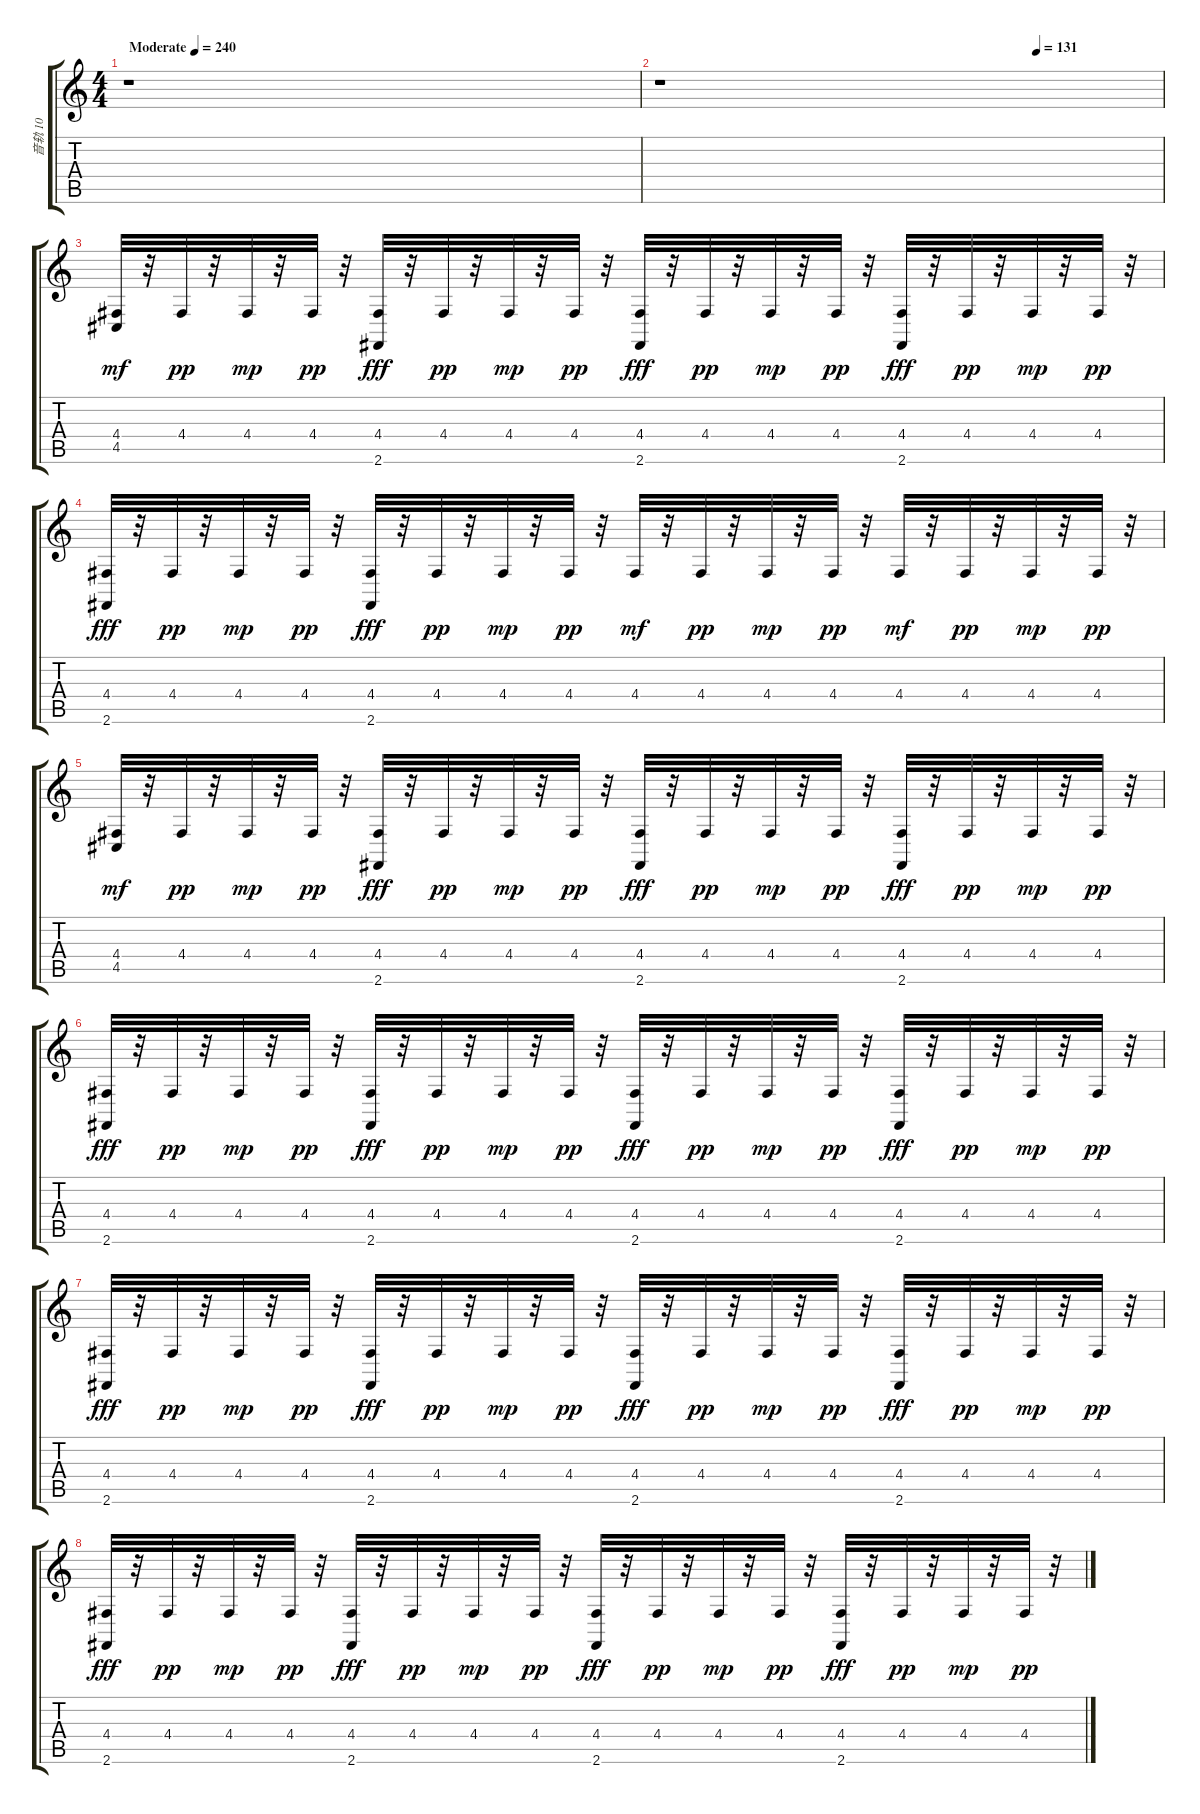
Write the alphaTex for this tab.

\track ("音轨 10" "音轨 10") {instrument drawbarorgan}
\staff {score tabs}
\tuning (E4 B3 G3 D3 A2 E2) {hide}
\ts (4 4)
\tempo (240 "Moderate")
\clef g2
\ks c
r.1{dy mf instrument drawbarorgan} |
\tempo (131 0.75)
r.1 |
(4.4 4.5).32 r.32 4.4.32{dy pp} r.32 4.4.32{dy mp} r.32 4.4.32{dy pp} r.32 (4.4 2.6).32{dy fff} r.32 4.4.32{dy pp} r.32 4.4.32{dy mp} r.32 4.4.32{dy pp} r.32 (4.4 2.6).32{dy fff} r.32 4.4.32{dy pp} r.32 4.4.32{dy mp} r.32 4.4.32{dy pp} r.32 (4.4 2.6).32{dy fff} r.32 4.4.32{dy pp} r.32 4.4.32{dy mp} r.32 4.4.32{dy pp} r.32 |
(4.4 2.6).32{dy fff} r.32 4.4.32{dy pp} r.32 4.4.32{dy mp} r.32 4.4.32{dy pp} r.32 (4.4 2.6).32{dy fff} r.32 4.4.32{dy pp} r.32 4.4.32{dy mp} r.32 4.4.32{dy pp} r.32 4.4.32{dy mf} r.32 4.4.32{dy pp} r.32 4.4.32{dy mp} r.32 4.4.32{dy pp} r.32 4.4.32{dy mf} r.32 4.4.32{dy pp} r.32 4.4.32{dy mp} r.32 4.4.32{dy pp} r.32 |
(4.4 4.5).32{dy mf} r.32 4.4.32{dy pp} r.32 4.4.32{dy mp} r.32 4.4.32{dy pp} r.32 (4.4 2.6).32{dy fff} r.32 4.4.32{dy pp} r.32 4.4.32{dy mp} r.32 4.4.32{dy pp} r.32 (4.4 2.6).32{dy fff} r.32 4.4.32{dy pp} r.32 4.4.32{dy mp} r.32 4.4.32{dy pp} r.32 (4.4 2.6).32{dy fff} r.32 4.4.32{dy pp} r.32 4.4.32{dy mp} r.32 4.4.32{dy pp} r.32 |
(4.4 2.6).32{dy fff} r.32 4.4.32{dy pp} r.32 4.4.32{dy mp} r.32 4.4.32{dy pp} r.32 (4.4 2.6).32{dy fff} r.32 4.4.32{dy pp} r.32 4.4.32{dy mp} r.32 4.4.32{dy pp} r.32 (4.4 2.6).32{dy fff} r.32 4.4.32{dy pp} r.32 4.4.32{dy mp} r.32 4.4.32{dy pp} r.32 (4.4 2.6).32{dy fff} r.32 4.4.32{dy pp} r.32 4.4.32{dy mp} r.32 4.4.32{dy pp} r.32 |
(4.4 2.6).32{dy fff} r.32 4.4.32{dy pp} r.32 4.4.32{dy mp} r.32 4.4.32{dy pp} r.32 (4.4 2.6).32{dy fff} r.32 4.4.32{dy pp} r.32 4.4.32{dy mp} r.32 4.4.32{dy pp} r.32 (4.4 2.6).32{dy fff} r.32 4.4.32{dy pp} r.32 4.4.32{dy mp} r.32 4.4.32{dy pp} r.32 (4.4 2.6).32{dy fff} r.32 4.4.32{dy pp} r.32 4.4.32{dy mp} r.32 4.4.32{dy pp} r.32 |
(4.4 2.6).32{dy fff} r.32 4.4.32{dy pp} r.32 4.4.32{dy mp} r.32 4.4.32{dy pp} r.32 (4.4 2.6).32{dy fff} r.32 4.4.32{dy pp} r.32 4.4.32{dy mp} r.32 4.4.32{dy pp} r.32 (4.4 2.6).32{dy fff} r.32 4.4.32{dy pp} r.32 4.4.32{dy mp} r.32 4.4.32{dy pp} r.32 (4.4 2.6).32{dy fff} r.32 4.4.32{dy pp} r.32 4.4.32{dy mp} r.32 4.4.32{dy pp} r.32
